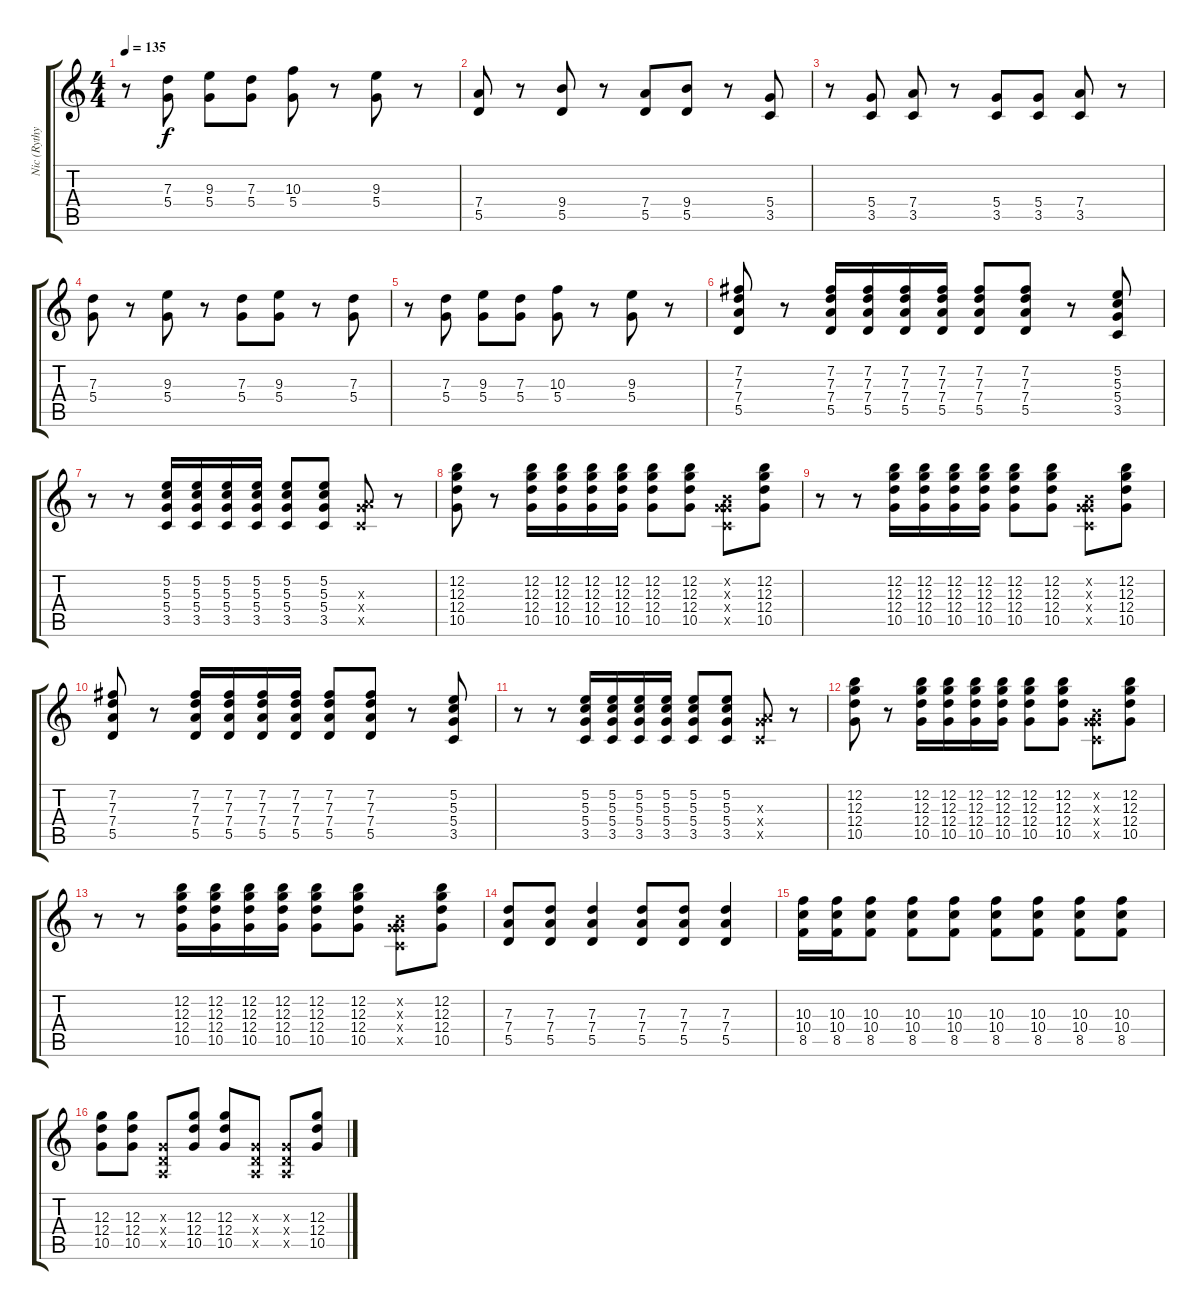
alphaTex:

\track ("Nic (Rythym)" "Nic (Rythy") {instrument overdrivenguitar}
\staff {score tabs}
\tuning (E4 B3 G3 D3 A2 E2) {hide}
\ts (4 4)
\tempo 135
\clef g2
\ks c
r.8{dy f} (7.3 5.4).8 (9.3 5.4).8 (7.3 5.4).8 (10.3 5.4).8 r.8 (9.3 5.4).8 r.8 |
(7.4 5.5).8 r.8 (9.4 5.5).8 r.8 (7.4 5.5).8 (9.4 5.5).8 r.8 (5.4 3.5).8 |
r.8 (5.4 3.5).8 (7.4 3.5).8 r.8 (5.4 3.5).8 (5.4 3.5).8 (7.4 3.5).8 r.8 |
(7.3 5.4).8 r.8 (9.3 5.4).8 r.8 (7.3 5.4).8 (9.3 5.4).8 r.8 (7.3 5.4).8 |
r.8 (7.3 5.4).8 (9.3 5.4).8 (7.3 5.4).8 (10.3 5.4).8 r.8 (9.3 5.4).8 r.8 |
(7.2 7.3 7.4 5.5).8 r.8 (7.2 7.3 7.4 5.5).16 (7.2 7.3 7.4 5.5).16 (7.2 7.3 7.4 5.5).16 (7.2 7.3 7.4 5.5).16 (7.2 7.3 7.4 5.5).8 (7.2 7.3 7.4 5.5).8 r.8 (5.2 5.3 5.4 3.5).8 |
r.8 r.8 (5.2 5.3 5.4 3.5).16 (5.2 5.3 5.4 3.5).16 (5.2 5.3 5.4 3.5).16 (5.2 5.3 5.4 3.5).16 (5.2 5.3 5.4 3.5).8 (5.2 5.3 5.4 3.5).8 (0.3{x} 7.4{x} 3.5{x}).8 r.8 |
(12.2 12.3 12.4 10.5).8 r.8 (12.2 12.3 12.4 10.5).16 (12.2 12.3 12.4 10.5).16 (12.2 12.3 12.4 10.5).16 (12.2 12.3 12.4 10.5).16 (12.2 12.3 12.4 10.5).8 (12.2 12.3 12.4 10.5).8 (0.2{x} 0.3{x} 5.4{x} 3.5{x}).8 (12.2 12.3 12.4 10.5).8 |
r.8 r.8 (12.2 12.3 12.4 10.5).16 (12.2 12.3 12.4 10.5).16 (12.2 12.3 12.4 10.5).16 (12.2 12.3 12.4 10.5).16 (12.2 12.3 12.4 10.5).8 (12.2 12.3 12.4 10.5).8 (0.2{x} 0.3{x} 5.4{x} 3.5{x}).8 (12.2 12.3 12.4 10.5).8 |
(7.2 7.3 7.4 5.5).8 r.8 (7.2 7.3 7.4 5.5).16 (7.2 7.3 7.4 5.5).16 (7.2 7.3 7.4 5.5).16 (7.2 7.3 7.4 5.5).16 (7.2 7.3 7.4 5.5).8 (7.2 7.3 7.4 5.5).8 r.8 (5.2 5.3 5.4 3.5).8 |
r.8 r.8 (5.2 5.3 5.4 3.5).16 (5.2 5.3 5.4 3.5).16 (5.2 5.3 5.4 3.5).16 (5.2 5.3 5.4 3.5).16 (5.2 5.3 5.4 3.5).8 (5.2 5.3 5.4 3.5).8 (0.3{x} 7.4{x} 3.5{x}).8 r.8 |
(12.2 12.3 12.4 10.5).8 r.8 (12.2 12.3 12.4 10.5).16 (12.2 12.3 12.4 10.5).16 (12.2 12.3 12.4 10.5).16 (12.2 12.3 12.4 10.5).16 (12.2 12.3 12.4 10.5).8 (12.2 12.3 12.4 10.5).8 (0.2{x} 0.3{x} 5.4{x} 3.5{x}).8 (12.2 12.3 12.4 10.5).8 |
r.8 r.8 (12.2 12.3 12.4 10.5).16 (12.2 12.3 12.4 10.5).16 (12.2 12.3 12.4 10.5).16 (12.2 12.3 12.4 10.5).16 (12.2 12.3 12.4 10.5).8 (12.2 12.3 12.4 10.5).8 (0.2{x} 0.3{x} 5.4{x} 3.5{x}).8 (12.2 12.3 12.4 10.5).8 |
(7.3 7.4 5.5).8 (7.3 7.4 5.5).8 (7.3 7.4 5.5).4 (7.3 7.4 5.5).8 (7.3 7.4 5.5).8 (7.3 7.4 5.5).4 |
(10.3 10.4 8.5).16 (10.3 10.4 8.5).16 (10.3 10.4 8.5).8 (10.3 10.4 8.5).8 (10.3 10.4 8.5).8 (10.3 10.4 8.5).8 (10.3 10.4 8.5).8 (10.3 10.4 8.5).8 (10.3 10.4 8.5).8 |
(12.3 12.4 10.5).8 (12.3 12.4 10.5).8 (0.3{x} 0.4{x} 0.5{x}).8 (12.3 12.4 10.5).8 (12.3 12.4 10.5).8 (0.3{x} 0.4{x} 0.5{x}).8 (0.3{x} 0.4{x} 0.5{x}).8 (12.3 12.4 10.5).8
